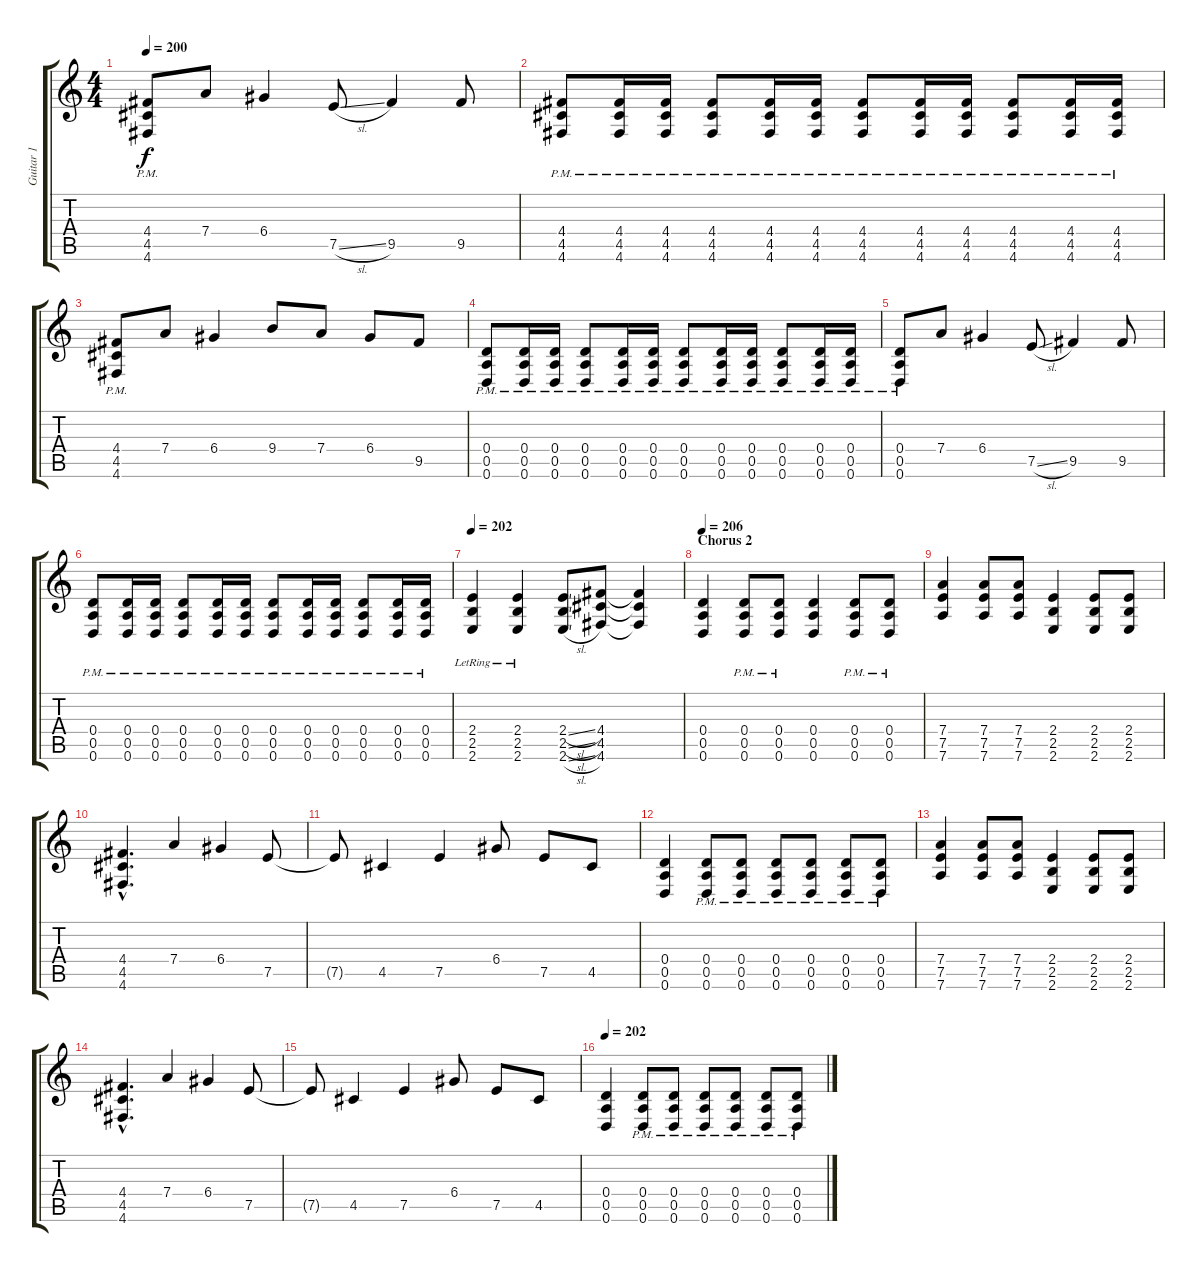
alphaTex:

\track ("Guitar 1" "Guitar 1") {instrument overdrivenguitar}
\staff {score tabs}
\tuning (E4 B3 G3 D3 A2 D2) {hide}
\ts (4 4)
\tempo 200
\clef g2
\ks c
(4.4{pm} 4.5{pm} 4.6{pm}).8{dy f} 7.4.8 6.4.4 7.5{sl}.8 9.5.4 9.5.8 |
(4.4{pm} 4.5{pm} 4.6{pm}).8 (4.4{pm} 4.5{pm} 4.6{pm}).16 (4.4{pm} 4.5{pm} 4.6{pm}).16 (4.4{pm} 4.5{pm} 4.6{pm}).8 (4.4{pm} 4.5{pm} 4.6{pm}).16 (4.4{pm} 4.5{pm} 4.6{pm}).16 (4.4{pm} 4.5{pm} 4.6{pm}).8 (4.4{pm} 4.5{pm} 4.6{pm}).16 (4.4{pm} 4.5{pm} 4.6{pm}).16 (4.4{pm} 4.5{pm} 4.6{pm}).8 (4.4{pm} 4.5{pm} 4.6{pm}).16 (4.4{pm} 4.5{pm} 4.6{pm}).16 |
(4.4{pm} 4.5{pm} 4.6{pm}).8 7.4.8 6.4.4 9.4.8 7.4.8 6.4.8 9.5.8 |
(0.4{pm} 0.5{pm} 0.6{pm}).8 (0.4{pm} 0.5{pm} 0.6{pm}).16 (0.4{pm} 0.5{pm} 0.6{pm}).16 (0.4{pm} 0.5{pm} 0.6{pm}).8 (0.4{pm} 0.5{pm} 0.6{pm}).16 (0.4{pm} 0.5{pm} 0.6{pm}).16 (0.4{pm} 0.5{pm} 0.6{pm}).8 (0.4{pm} 0.5{pm} 0.6{pm}).16 (0.4{pm} 0.5{pm} 0.6{pm}).16 (0.4{pm} 0.5{pm} 0.6{pm}).8 (0.4{pm} 0.5{pm} 0.6{pm}).16 (0.4{pm} 0.5{pm} 0.6{pm}).16 |
(0.4{pm} 0.5{pm} 0.6{pm}).8 7.4.8 6.4.4 7.5{sl}.8 9.5.4 9.5.8 |
(0.4{pm} 0.5{pm} 0.6{pm}).8 (0.4{pm} 0.5{pm} 0.6{pm}).16 (0.4{pm} 0.5{pm} 0.6{pm}).16 (0.4{pm} 0.5{pm} 0.6{pm}).8 (0.4{pm} 0.5{pm} 0.6{pm}).16 (0.4{pm} 0.5{pm} 0.6{pm}).16 (0.4{pm} 0.5{pm} 0.6{pm}).8 (0.4{pm} 0.5{pm} 0.6{pm}).16 (0.4{pm} 0.5{pm} 0.6{pm}).16 (0.4{pm} 0.5{pm} 0.6{pm}).8 (0.4{pm} 0.5{pm} 0.6{pm}).16 (0.4{pm} 0.5{pm} 0.6{pm}).16 |
\tempo 202
(2.4{lr} 2.5{lr} 2.6{lr}).4 (2.4{lr} 2.5{lr} 2.6{lr}).4 (2.4{sl} 2.5{sl} 2.6{sl}).8 (4.4 4.5 4.6).8 (4.4{t} 4.5{t} 4.6{t}).4 |
\section ("" "Chorus 2")
\tempo 206
(0.4 0.5 0.6).4 (0.4{pm} 0.5{pm} 0.6{pm}).8 (0.4{pm} 0.5{pm} 0.6{pm}).8 (0.4 0.5 0.6).4 (0.4{pm} 0.5{pm} 0.6{pm}).8 (0.4{pm} 0.5{pm} 0.6{pm}).8 |
(7.4 7.5 7.6).4 (7.4 7.5 7.6).8 (7.4 7.5 7.6).8 (2.4 2.5 2.6).4 (2.4 2.5 2.6).8 (2.4 2.5 2.6).8 |
(4.4{hac} 4.5{hac} 4.6{hac}).4{d} 7.4.4 6.4.4 7.5.8 |
7.5{t}.8 4.5.4 7.5.4 6.4.8 7.5.8 4.5.8 |
(0.4 0.5 0.6).4 (0.4{pm} 0.5{pm} 0.6{pm}).8 (0.4{pm} 0.5{pm} 0.6{pm}).8 (0.4{pm} 0.5{pm} 0.6{pm}).8 (0.4{pm} 0.5{pm} 0.6{pm}).8 (0.4{pm} 0.5{pm} 0.6{pm}).8 (0.4{pm} 0.5{pm} 0.6{pm}).8 |
(7.4 7.5 7.6).4 (7.4 7.5 7.6).8 (7.4 7.5 7.6).8 (2.4 2.5 2.6).4 (2.4 2.5 2.6).8 (2.4 2.5 2.6).8 |
(4.4{hac} 4.5{hac} 4.6{hac}).4{d} 7.4.4 6.4.4 7.5.8 |
7.5{t}.8 4.5.4 7.5.4 6.4.8 7.5.8 4.5.8 |
\tempo 202
(0.4 0.5 0.6).4 (0.4{pm} 0.5{pm} 0.6{pm}).8 (0.4{pm} 0.5{pm} 0.6{pm}).8 (0.4{pm} 0.5{pm} 0.6{pm}).8 (0.4{pm} 0.5{pm} 0.6{pm}).8 (0.4{pm} 0.5{pm} 0.6{pm}).8 (0.4{pm} 0.5{pm} 0.6{pm}).8
